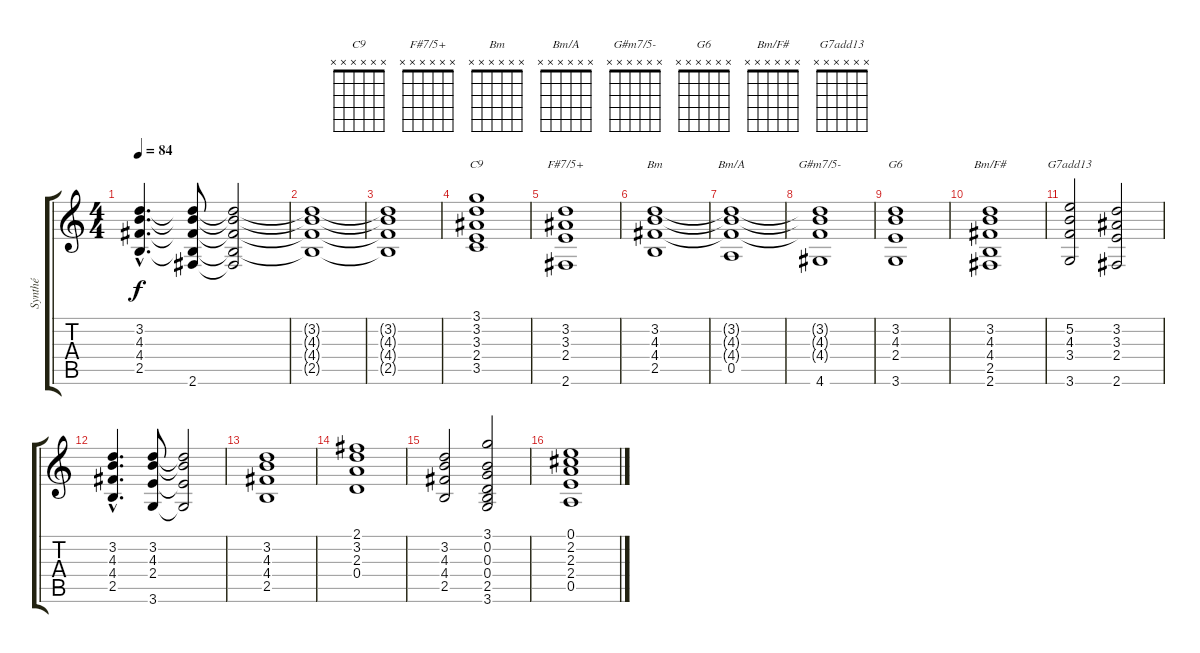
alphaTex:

\track ("Synthé" "Synthé") {instrument percussiveorgan}
\staff {score tabs}
\tuning (E5 B4 G4 D4 A3 E3) {hide}
\chord ("C9" x x x x x x) {firstfret 0}
\chord ("F#7/5+" x x x x x x) {firstfret 0}
\chord ("Bm" x x x x x x) {firstfret 0}
\chord ("Bm/A" x x x x x x) {firstfret 0}
\chord ("G#m7/5-" x x x x x x) {firstfret 0}
\chord ("G6" x x x x x x) {firstfret 0}
\chord ("Bm/F#" x x x x x x) {firstfret 0}
\chord ("G7add13" x x x x x x) {firstfret 0}
\ts (4 4)
\tempo 84
\clef g2
\ks c
(3.2{hac} 4.3{hac} 4.4{hac} 2.5{hac}).4{d dy f} (3.2{t} 4.3{t} 4.4{t} 2.5{t} 2.6).8 (3.2{t} 4.3{t} 4.4{t} 2.5{t} 2.6{t}).2 |
(3.2{t} 4.3{t} 4.4{t} 2.5{t}).1 |
(3.2{t} 4.3{t} 4.4{t} 2.5{t}).1 |
(3.1 3.2 3.3 2.4 3.5).1{ch "C9"} |
(3.2 3.3 2.4 2.6).1{ch "F#7/5+"} |
(3.2 4.3 4.4 2.5).1{ch "Bm"} |
(3.2{t} 4.3{t} 4.4{t} 0.5).1{ch "Bm/A"} |
(3.2{t} 4.3{t} 4.4{t} 4.6).1{ch "G#m7/5-"} |
(3.2 4.3 2.4 3.6).1{ch "G6"} |
(3.2 4.3 4.4 2.5 2.6).1{ch "Bm/F#"} |
(5.2 4.3 3.4 3.6).2{ch "G7add13"} (3.2 3.3 2.4 2.6).2 |
(3.2{hac} 4.3{hac} 4.4{hac} 2.5{hac}).4{d} (3.2 4.3 2.4 3.6).8 (3.2{t} 4.3{t} 2.4{t} 3.6{t}).2 |
(3.2 4.3 4.4 2.5).1 |
(2.1 3.2 2.3 0.4).1 |
(3.2 4.3 4.4 2.5).2 (3.1 0.2 0.3 0.4 2.5 3.6).2 |
(0.1 2.2 2.3 2.4 0.5).1
